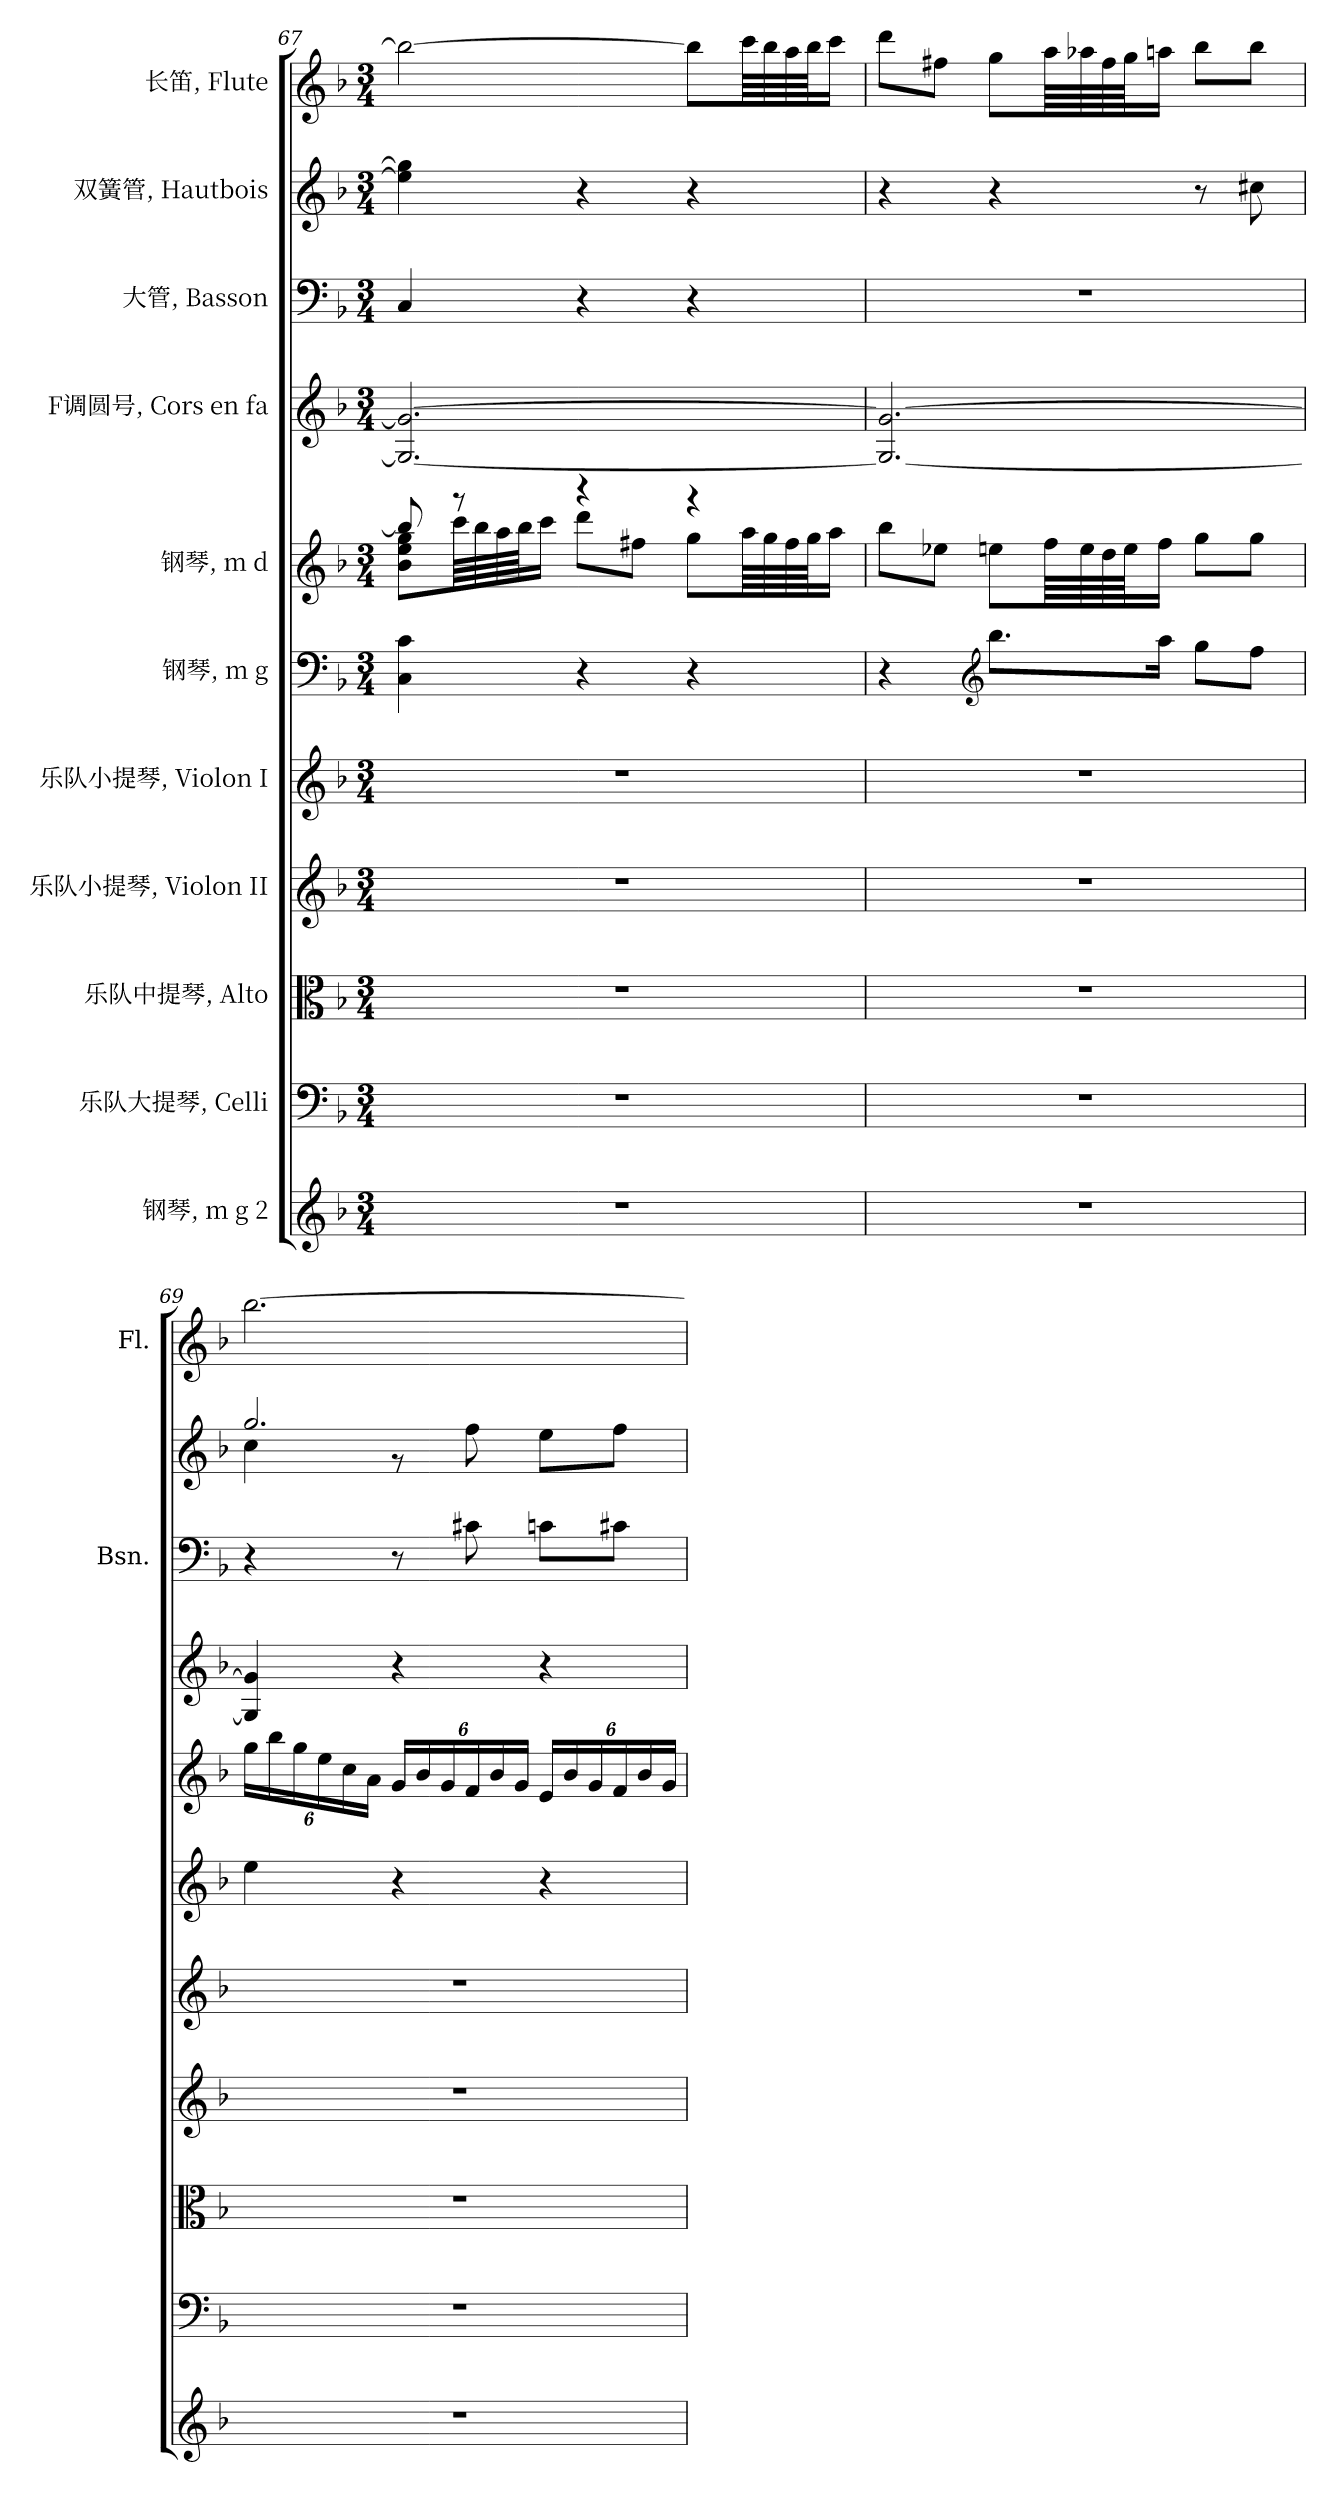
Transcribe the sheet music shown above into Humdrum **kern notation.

**kern	**kern	**kern	**kern	**kern	**kern	**kern	**kern	**kern	**kern	**kern
*part11	*part10	*part9	*part8	*part7	*part6	*part5	*part4	*part3	*part2	*part1
*staff11	*staff10	*staff9	*staff8	*staff7	*staff6	*staff5	*staff4	*staff3	*staff2	*staff1
*I"钢琴, m g 2	*I"乐队大提琴, Celli	*I"乐队中提琴, Alto	*I"乐队小提琴, Violon II	*I"乐队小提琴, Violon I	*I"钢琴, m g	*I"钢琴, m d	*I"F调圆号, Cors en fa	*I"大管, Basson	*I"双簧管, Hautbois	*I"长笛, Flute
*	*	*	*	*	*	*	*	*I'Bsn.	*	*I'Fl.
*clefG2	*clefF4	*clefC3	*clefG2	*clefG2	*clefF4	*clefG2	*clefG2	*clefF4	*clefG2	*clefG2
*	*	*	*	*	*	*	*ITrd4c7	*	*	*
*k[b-]	*k[b-]	*k[b-]	*k[b-]	*k[b-]	*k[b-]	*k[b-]	*k[b-e-]	*k[b-]	*k[b-]	*k[b-]
*M3/4	*M3/4	*M3/4	*M3/4	*M3/4	*M3/4	*M3/4	*M3/4	*M3/4	*M3/4	*M3/4
=67	=67	=67	=67	=67	=67	=67	=67	=67	=67	=67
*	*	*	*	*	*	*^	*	*	*	*
2.r	2.r	2.r	2.r	2.r	4C\ 4c\	8bb-/]	8b-\ 8ee\ 8gg\L	2.C/_ 2.c/_	4C/	4ee\] 4gg\]	2bb-\_
.	.	.	.	.	.	8r	64ccc\LLL	.	.	.	.
.	.	.	.	.	.	.	64bb-\	.	.	.	.
.	.	.	.	.	.	.	64aa\	.	.	.	.
.	.	.	.	.	.	.	64bb-\JJ	.	.	.	.
.	.	.	.	.	.	.	16ccc\JJ	.	.	.	.
.	.	.	.	.	4r	4r	8ddd\L	.	4r	4r	.
.	.	.	.	.	.	.	8ff#X\J	.	.	.	.
.	.	.	.	.	4r	4r	8gg\L	.	4r	4r	8bb-\L]
.	.	.	.	.	.	.	64aa\LLL	.	.	.	64ccc\LLL
.	.	.	.	.	.	.	64gg\	.	.	.	64bb-\
.	.	.	.	.	.	.	64ff#\	.	.	.	64aa\
.	.	.	.	.	.	.	64gg\JJ	.	.	.	64bb-\JJ
.	.	.	.	.	.	.	16aa\JJ	.	.	.	16ccc\JJ
*	*	*	*	*	*	*v	*v	*	*	*	*
!!LO:PB:g=z
=68	=68	=68	=68	=68	=68	=68	=68	=68	=68	=68
2.r	2.r	2.r	2.r	2.r	4r	8bb-\L	2.C/_ 2.c/_	2.r	4r	8ddd\L
.	.	.	.	.	.	8ee-X\J	.	.	.	8ff#X\J
*	*	*	*	*	*clefG2	*	*	*	*	*
.	.	.	.	.	8.bb-\L	8een\L	.	.	4r	8gg\L
.	.	.	.	.	.	64ff\LLL	.	.	.	64aa\LLL
.	.	.	.	.	.	64ee\	.	.	.	64aa-X\
.	.	.	.	.	.	64dd\	.	.	.	64ff#\
.	.	.	.	.	.	64ee\JJ	.	.	.	64gg\JJ
.	.	.	.	.	16aa\Jk	16ff\JJ	.	.	.	16aan\JJ
.	.	.	.	.	8gg\L	8gg\L	.	.	8r	8bb-\L
.	.	.	.	.	8ff\J	8gg\J	.	.	8cc#X\	8bb-\J
=69	=69	=69	=69	=69	=69	=69	=69	=69	=69	=69
*	*	*	*	*	*	*Xbrackettup	*	*	*	*
*	*	*	*	*	*	*	*	*	*^	*
2.r	2.r	2.r	2.r	2.r	4ee\	24gg\LL	4C/] 4c/]	4r	2.gg/	4cc\	[2.bb-\
.	.	.	.	.	.	24bb-\	.	.	.	.	.
.	.	.	.	.	.	24gg\	.	.	.	.	.
.	.	.	.	.	.	24ee\	.	.	.	.	.
.	.	.	.	.	.	24cc\	.	.	.	.	.
.	.	.	.	.	.	24a\JJ	.	.	.	.	.
.	.	.	.	.	4r	24g/LL	4r	8r	.	8r	.
.	.	.	.	.	.	24b-/	.	.	.	.	.
.	.	.	.	.	.	24g/	.	.	.	.	.
.	.	.	.	.	.	24f/	.	8c#X\	.	8ff\	.
.	.	.	.	.	.	24b-/	.	.	.	.	.
.	.	.	.	.	.	24g/JJ	.	.	.	.	.
.	.	.	.	.	4r	24e/LL	4r	8cn\L	.	8ee\L	.
.	.	.	.	.	.	24b-/	.	.	.	.	.
.	.	.	.	.	.	24g/	.	.	.	.	.
.	.	.	.	.	.	24f/	.	8c#X\J	.	8ff\J	.
.	.	.	.	.	.	24b-/	.	.	.	.	.
.	.	.	.	.	.	24g/JJ	.	.	.	.	.
*	*	*	*	*	*	*	*	*	*v	*v	*
=	=	=	=	=	=	=	=	=	=	=
*-	*-	*-	*-	*-	*-	*-	*-	*-	*-	*-
